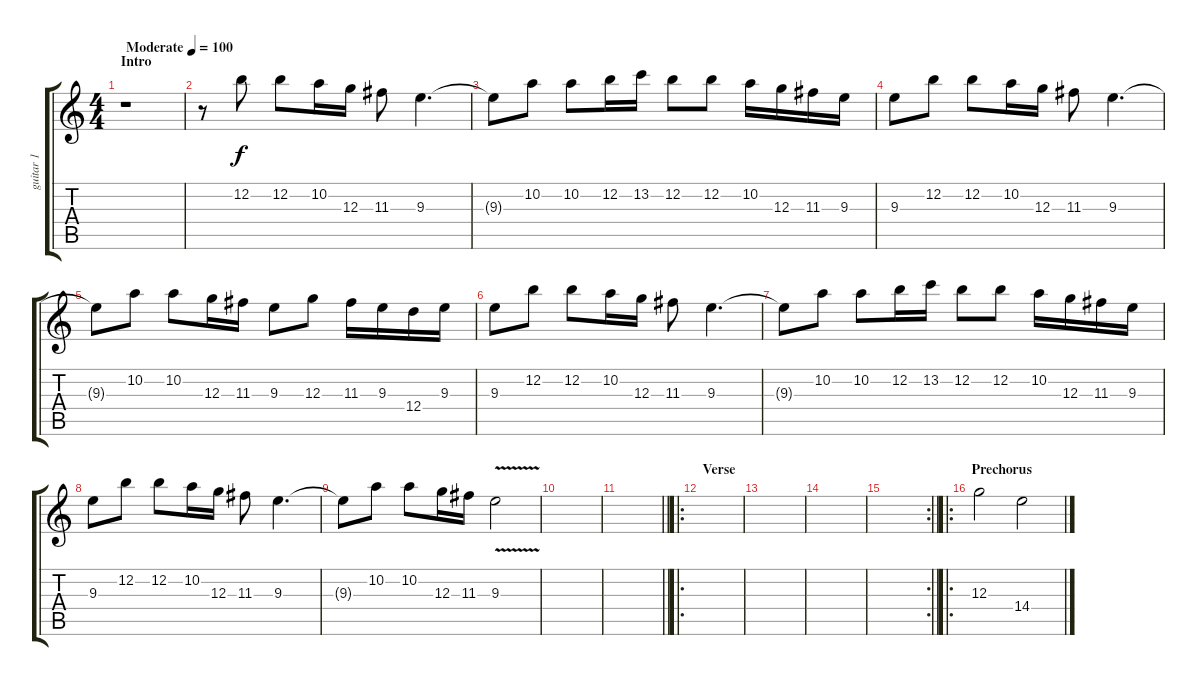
\track ("guitar 1" "guitar 1") {instrument overdrivenguitar}
\staff {score tabs}
\tuning (E4 B3 G3 D3 A2 E2) {hide}
\ts (4 4)
\section ("" "Intro")
\tempo (100 "Moderate")
\clef g2
\ks c
r.1{dy f instrument overdrivenguitar} |
r.8 12.2.8 12.2.8 10.2.16 12.3.16 11.3.8 9.3.4{d} |
9.3{t}.8 10.2.8 10.2.8 12.2.16 13.2.16 12.2.8 12.2.8 10.2.16 12.3.16 11.3.16 9.3.16 |
9.3.8 12.2.8 12.2.8 10.2.16 12.3.16 11.3.8 9.3.4{d} |
9.3{t}.8 10.2.8 10.2.8 12.3.16 11.3.16 9.3.8 12.3.8 11.3.16 9.3.16 12.4.16 9.3.16 |
9.3.8 12.2.8 12.2.8 10.2.16 12.3.16 11.3.8 9.3.4{d} |
9.3{t}.8 10.2.8 10.2.8 12.2.16 13.2.16 12.2.8 12.2.8 10.2.16 12.3.16 11.3.16 9.3.16 |
9.3.8 12.2.8 12.2.8 10.2.16 12.3.16 11.3.8 9.3.4{d} |
9.3{t}.8 10.2.8 10.2.8 12.3.16 11.3.16 9.3{v}.2 |
|
\barLineRight lightlight
|
\ro
\section ("" "Verse")
|
|
|
\rc 2
\barLineRight lightlight
|
\ro
\section ("" "Prechorus")
12.3.2 14.4.2
